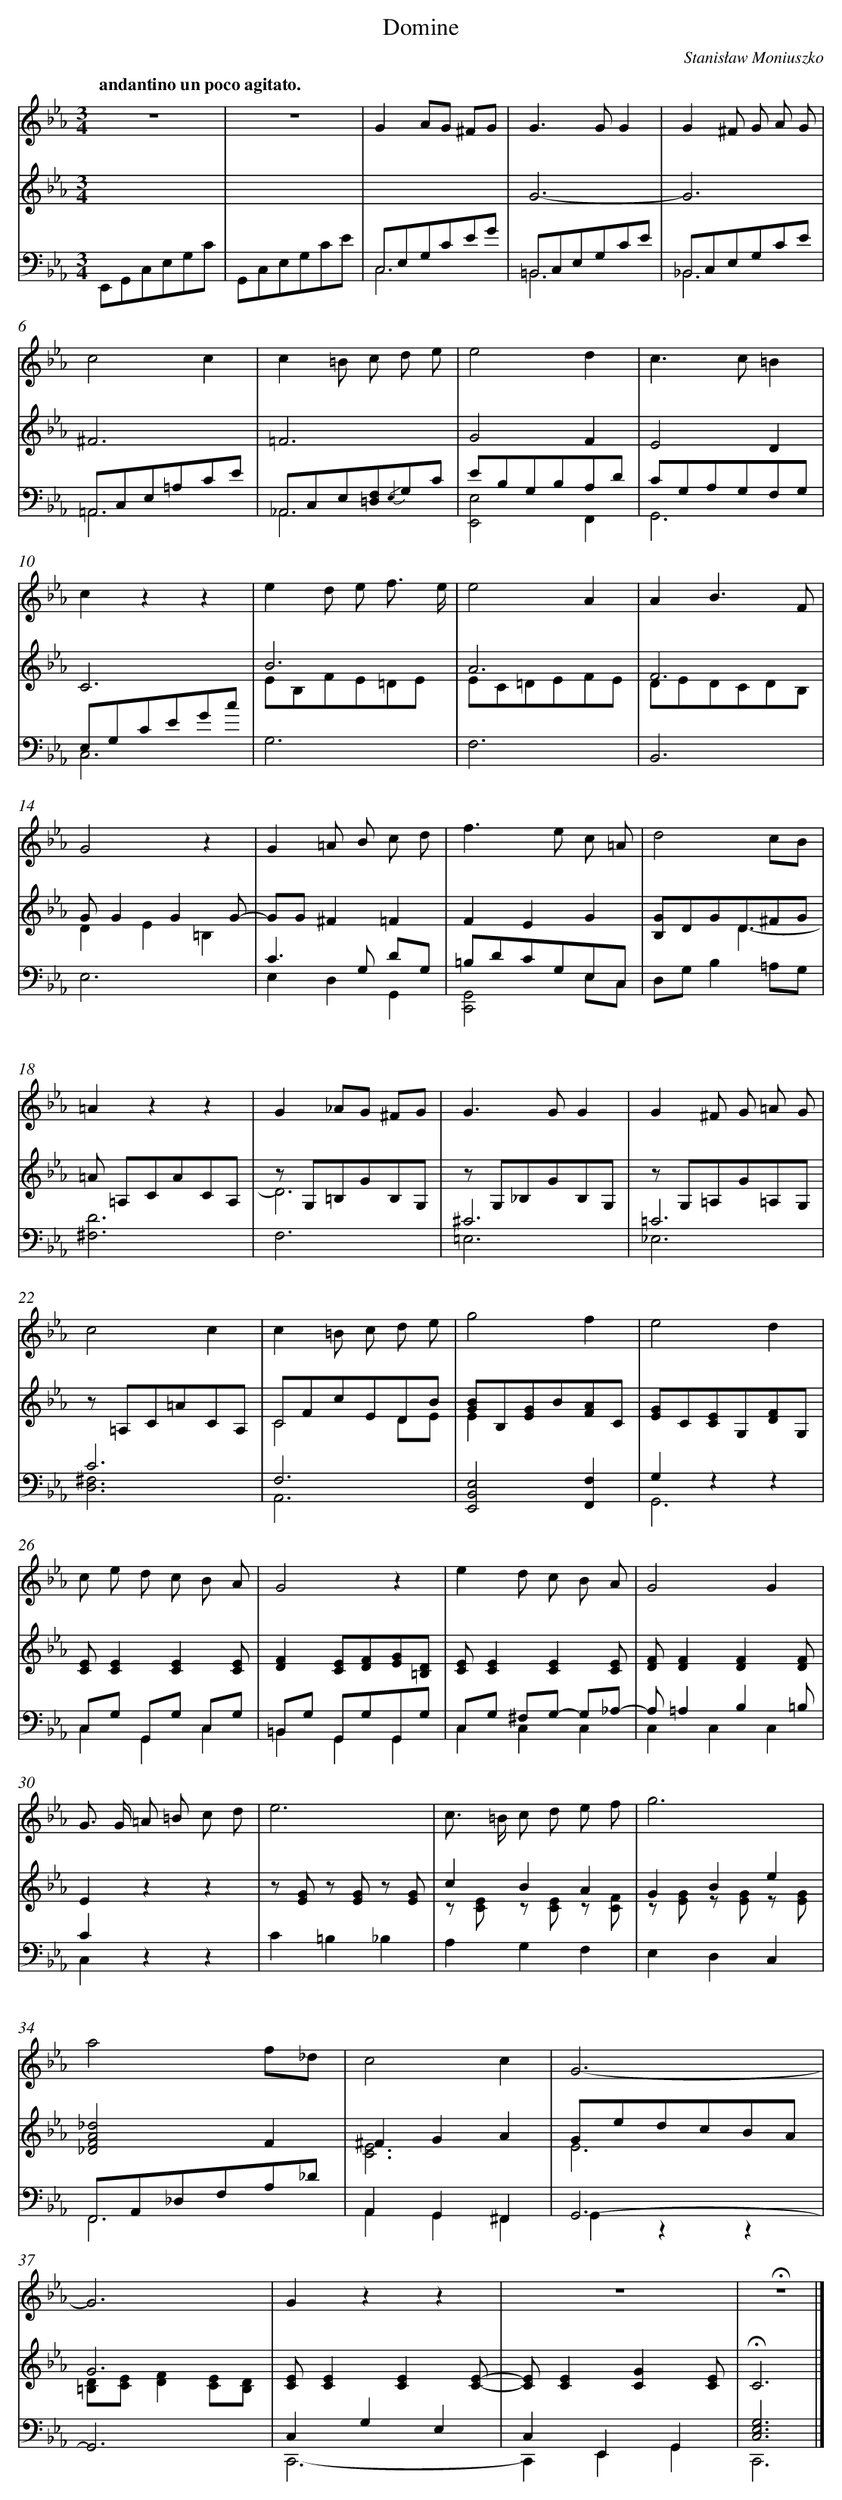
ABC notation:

X:1
T: Domine
C: Stanisław Moniuszko
L: 1/8
M: 3/4
Q: "andantino un poco agitato."
V: 1 clef=treble
V: 2 clef=treble
V: 3 clef=bass
K: Eb
[V:1] z6 |
[V:2] x6 |
[V:3] E,,G,,C,E,G,C |
[V:1] z6 |
[V:2] x6 |
[V:3] G,,C,E,G,CE |
[V:1] G2AG ^FG |
[V:2] x6 |
[V:3] C,E,G,CEG- & C,6 |
[V:1] G2>G2G2 |
[V:2] G6- |
[V:3] =B,,C,E,G,CE & =B,,6 |
[V:1] G2^F G A G |
[V:2] G6 |
[V:3] _B,,C,E,G,CE & _B,,6 |
[V:1] c4c2 |
[V:2] ^F6 |
[V:3] =A,,C,E,=A,CE & =A,,6 |
[V:1] c2=B c d e |
[V:2] =F6 |
[V:3] _A,,C,E,[F,=D,]{/E,2}G,C & _A,,6 |
[V:1] e4d2 |
[V:2] G4F2 |
[V:3] EB,G,B,A,D & [E,,4E,4]F,,2 |
[V:1] c2>c2=B2 |
[V:2] E4D2 |
[V:3] CG,A,G,F,G, & G,,6 |
[V:1] c2z2z2 |
[V:2] C6 |
[V:3] E,G,CEGc & C,6 |
[V:1] e2d e f3/ e/ |
[V:2] B6 & EB,FE=DE |
[V:3] G,6 |
[V:1] e4A2 |
[V:2] A6 & EC=DEFE |
[V:3] F,6 |
[V:1] A2B3F |
[V:2] F6 & DEDCDB, |
[V:3] B,,6 |
[V:1] G4z2 |
[V:2] GG2G2G- & D2E2=B,2 |
[V:3] E,6 |
[V:1] G2=A B c d |
[V:2] GG^F2=F2 |
[V:3] C2>G,2 DG, & E,2D,2G,,2 |
[V:1] f2>e2 c =A |
[V:2] F2E2G2 |
[V:3] =B,DCG,E,C, & [C,,4G,,4]E,C, |
[V:1] d4cB |
[V:2] [B,G]DGD^FG & x2xD3- |
[V:3] D,G,B,2=A,G, |
[V:1] =A2z2z2 |
[V:2] =A =A,CACA, |
[V:3] [^F,6D6] |
[V:1] G2_AG ^FG |
[V:2] z G,=B,GB,G, & D6 |
[V:3] F,6 |
[V:1] G2>G2G2 |
[V:2] z G,_B,GB,G, |
[V:3] ^C6 & =E,6 |
[V:1] G2^F G =A G |
[V:2] z G,=A,G=A,G, |
[V:3] =C6 & _E,6 |
[V:1] c4c2 |
[V:2] z =A,C=ACA, |
[V:3] C6 & [D,6^F,6] |
[V:1] c2=B c d e |
[V:2] CFcEDB & C4DE |
[V:3] F,6 & A,,6 |
[V:1] g4f2 |
[V:2] [GB]B,[EG]B[FA]C & E2x2x2 |
[V:3] [E,,4B,,4E,4][F,,2F,2] |
[V:1] e4d2 |
[V:2] [EG]C[CE]G,[DF]G, |
[V:3] G,2z2z2 & G,,6 |
[V:1] c e d c B A |
[V:2] [CE][C2E2][C2E2][CE] |
[V:3] C,G, G,,G, C,G, & C,2G,,2C,2 |
[V:1] G4z2 |
[V:2] [D2F2][CE][DF][EG][=B,D] |
[V:3] =B,,G, G,,G,G,,G, & =B,,2G,,2G,,2 |
[V:1] e2d c B A |
[V:2] [CE][C2E2][C2E2][CE] |
[V:3] C,G, ^F,G,- G,_A,- & C,2C,2C,2 |
[V:1] G4G2 |
[V:2] [DF][D2F2][D2F2][DF] |
[V:3] A,=A,2B,2=B, & C,2C,2C,2 |
[V:1] G> G =A =B c d |
[V:2] E2z2z2 |
[V:3] C2z2z2 & C,2x2x2 |
[V:1] e6 |
[V:2] z [EG] z [EG] z [EG] |
[V:3] C2=B,2_B,2 |
[V:1] c> =B c d e f |
[V:2] c2B2A2 & z [CE] z [CE] z [CF] |
[V:3] A,2G,2F,2 |
[V:1] g6 |
[V:2] G2B2e2 & z [EG] z [EG] z [EG] |
[V:3] E,2D,2C,2 |
[V:1] a4f_d |
[V:2] [_D4F4A4_d4]F2 |
[V:3] F,,A,,_D,F,A,_D & F,,6 |
[V:1] c4c2 |
[V:2] ^F2G2A2 & [C6E6] |
[V:3] A,,2G,,2^F,,2 & A,,2G,,2^F,,2 |
[V:1] G6- |
[V:2] GedcBA & E6 |
[V:3] G,,6- & G,,2z2z2 |
[V:1] G6 |
[V:2] G6 & [=B,D][CE][D2F2][CE][B,D] |
[V:3] G,,6 |
[V:1] G2z2z2 |
[V:2] [CE][C2E2][C2E2][CE]- |
[V:3] C,2G,2E,2 & C,,6- |
[V:1] z6 |
[V:2] [CE][C2E2][C2G2][CE] |
[V:3] C,2E,,2G,,2 & C,,2E,,2G,,2 |
[V:1] !fermata!z6 |]
[V:2] !fermata!C6 |]
[V:3] [C,6E,6G,6] & C,,6 |]
